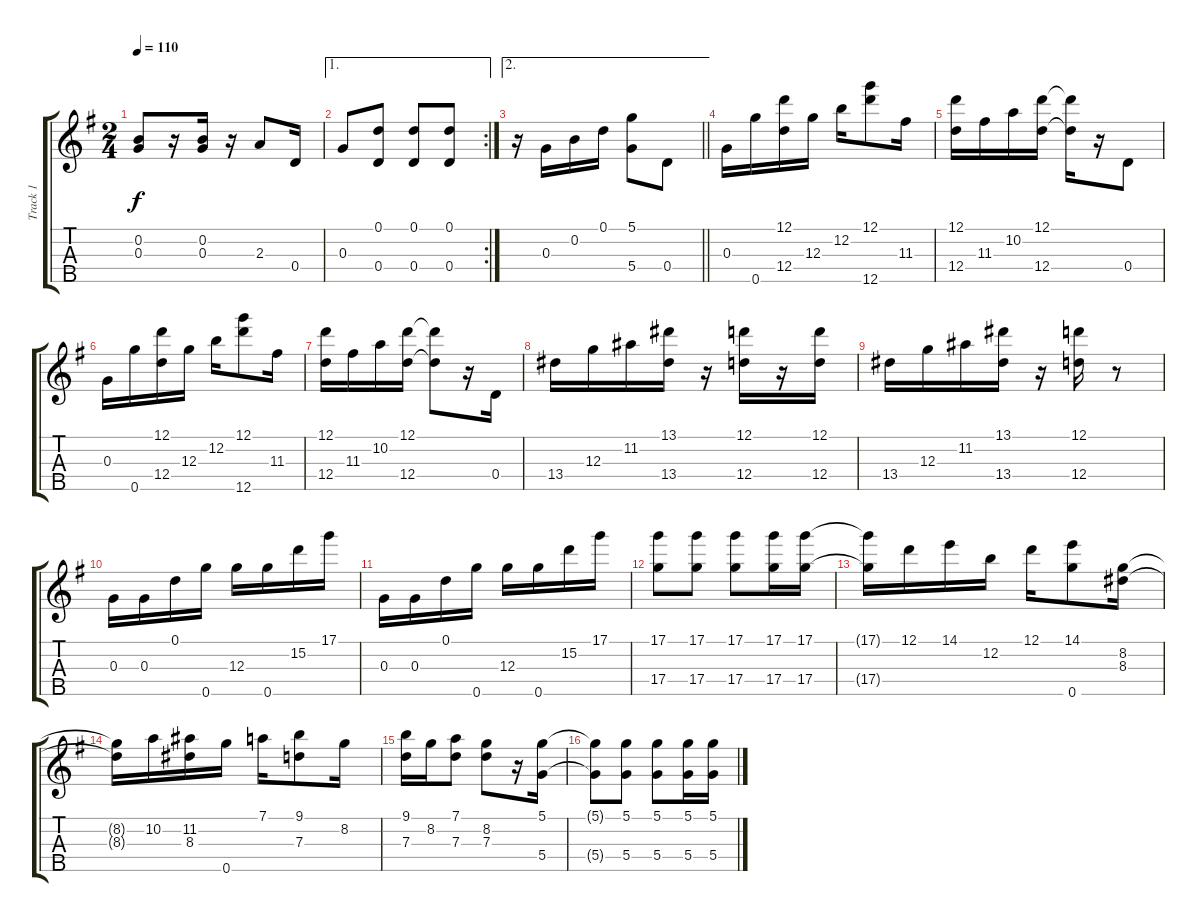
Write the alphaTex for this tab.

\track ("Track 1" "Track 1") {instrument banjo}
\staff {score tabs}
\tuning (D4 B3 G3 D3 G4) {hide}
\displaytranspose 12
\ts (2 4)
\tempo 110
\clef g2
\ks g
(0.2 0.3).8{dy f} r.16 (0.2 0.3).16 r.16 2.3.8 0.4.16 |
\ae 1
\rc 2
0.3.8 (0.1 0.4).8 (0.1 0.4).8 (0.1 0.4).8 |
\ae 2
\barLineRight lightlight
r.16 0.3.16 0.2.16 0.1.16 (5.1 5.4).8 0.4.8 |
0.3.16 0.5.16 (12.1 12.4).16 12.3.16 12.2.16 (12.1 12.5).8 11.3.16 |
(12.1 12.4).16 11.3.16 10.2.16 (12.1 12.4).16 (12.1{t} 12.4{t}).16 r.16 0.4.8 |
0.3.16 0.5.16 (12.1 12.4).16 12.3.16 12.2.16 (12.1 12.5).8 11.3.16 |
(12.1 12.4).16 11.3.16 10.2.16 (12.1 12.4).16 (12.1{t} 12.4{t}).8 r.16 0.4.16 |
13.4.16 12.3.16 11.2.16 (13.1 13.4).16 r.16 (12.1 12.4).16 r.16 (12.1 12.4).16 |
13.4.16 12.3.16 11.2.16 (13.1 13.4).16 r.16 (12.1 12.4).16 r.8 |
0.3.16 0.3.16 0.1.16 0.5.16 12.3.16 0.5.16 15.2.16 17.1.16 |
0.3.16 0.3.16 0.1.16 0.5.16 12.3.16 0.5.16 15.2.16 17.1.16 |
(17.1 17.4).8 (17.1 17.4).8 (17.1 17.4).8 (17.1 17.4).16 (17.1 17.4).16 |
(17.1{t} 17.4{t}).16 12.1.16 14.1.16 12.2.16 12.1.16 (14.1 0.5).8 (8.2 8.3).16 |
(8.2{t} 8.3{t}).16 10.2.16 (11.2 8.3).16 0.5.16 7.1.16 (9.1 7.3).8 8.2.16 |
(9.1 7.3).16 8.2.16 (7.1 7.3).8 (8.2 7.3).8 r.16 (5.1 5.4).16 |
(5.1{t} 5.4{t}).8 (5.1 5.4).8 (5.1 5.4).8 (5.1 5.4).16 (5.1 5.4).16
